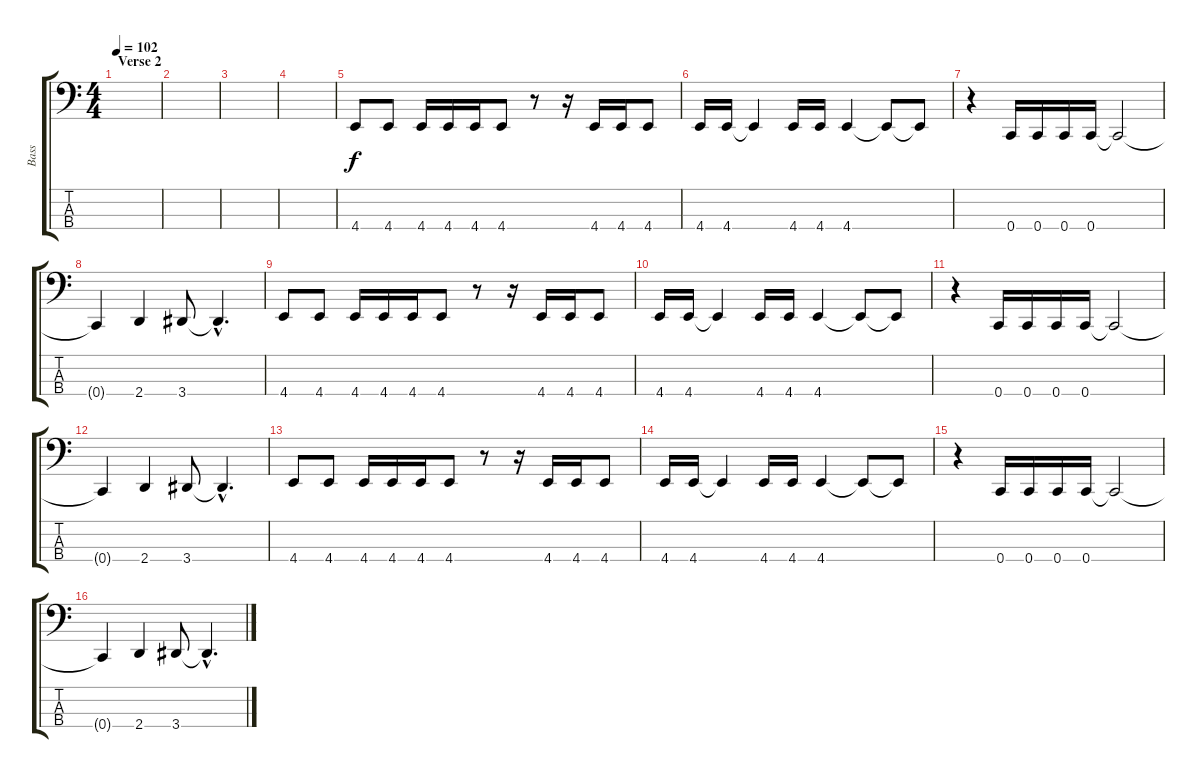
\track ("Bass" "Bass") {instrument electricbasspick}
\staff {score tabs}
\tuning (G2 D2 A1 C1) {hide}
\ts (4 4)
\section ("" "Verse 2")
\tempo 102
\clef f4
\ks c
|
|
|
|
4.4.8 4.4.8 4.4.16 4.4.16 4.4.16 4.4.8 r.8 r.16 4.4.16 4.4.16 4.4.8 |
4.4.16 4.4.16 4.4{t}.4 4.4.16 4.4.16 4.4.4 4.4{t}.8 4.4{t}.8 |
r.4 0.4.16 0.4.16 0.4.16 0.4.16 0.4{t}.2 |
0.4{t}.4 2.4.4 3.4.8 3.4{hac t}.4{d} |
4.4.8 4.4.8 4.4.16 4.4.16 4.4.16 4.4.8 r.8 r.16 4.4.16 4.4.16 4.4.8 |
4.4.16 4.4.16 4.4{t}.4 4.4.16 4.4.16 4.4.4 4.4{t}.8 4.4{t}.8 |
r.4 0.4.16 0.4.16 0.4.16 0.4.16 0.4{t}.2 |
0.4{t}.4 2.4.4 3.4.8 3.4{hac t}.4{d} |
4.4.8 4.4.8 4.4.16 4.4.16 4.4.16 4.4.8 r.8 r.16 4.4.16 4.4.16 4.4.8 |
4.4.16 4.4.16 4.4{t}.4 4.4.16 4.4.16 4.4.4 4.4{t}.8 4.4{t}.8 |
r.4 0.4.16 0.4.16 0.4.16 0.4.16 0.4{t}.2 |
0.4{t}.4 2.4.4 3.4.8 3.4{hac t}.4{d}
